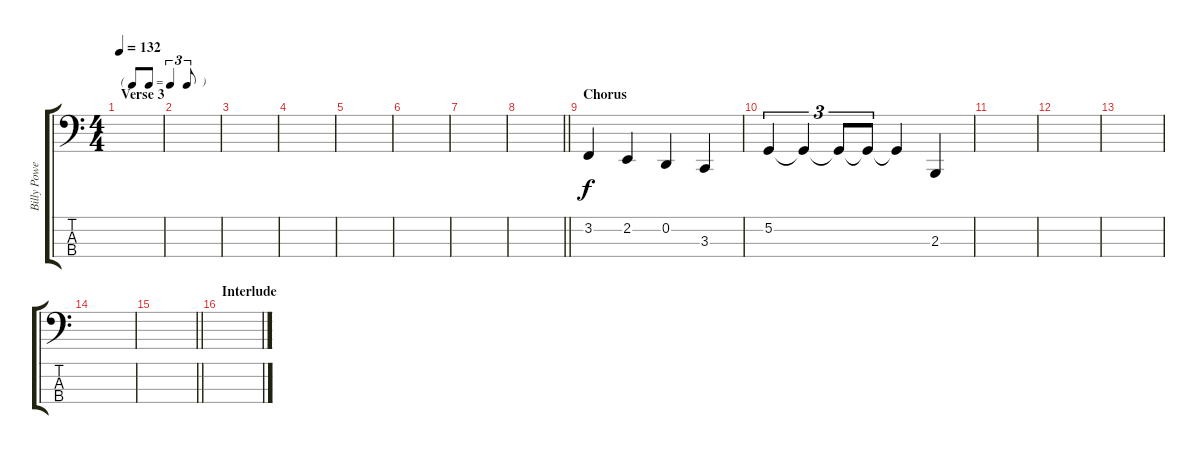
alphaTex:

\track ("Billy Powell (Piano LH)" "Billy Powe") {instrument acousticgrandpiano}
\staff {score tabs}
\tuning (G2 D2 A1 E1) {hide}
\ts (4 4)
\tf triplet8th
\section ("" "Verse 3")
\tempo 132
\clef f4
\ks c
|
|
|
|
|
|
|
\barLineRight lightlight
|
\section ("" "Chorus")
3.2.4 2.2.4 0.2.4 3.3.4 |
5.2.4{tu (3 2)} 5.2{t}.4{tu (3 2)} 5.2{t}.8{tu (3 2)} 5.2{t}.8{tu (3 2)} 5.2{t}.4 2.3.4 |
|
|
|
|
\barLineRight lightlight
|
\section ("" "Interlude")
